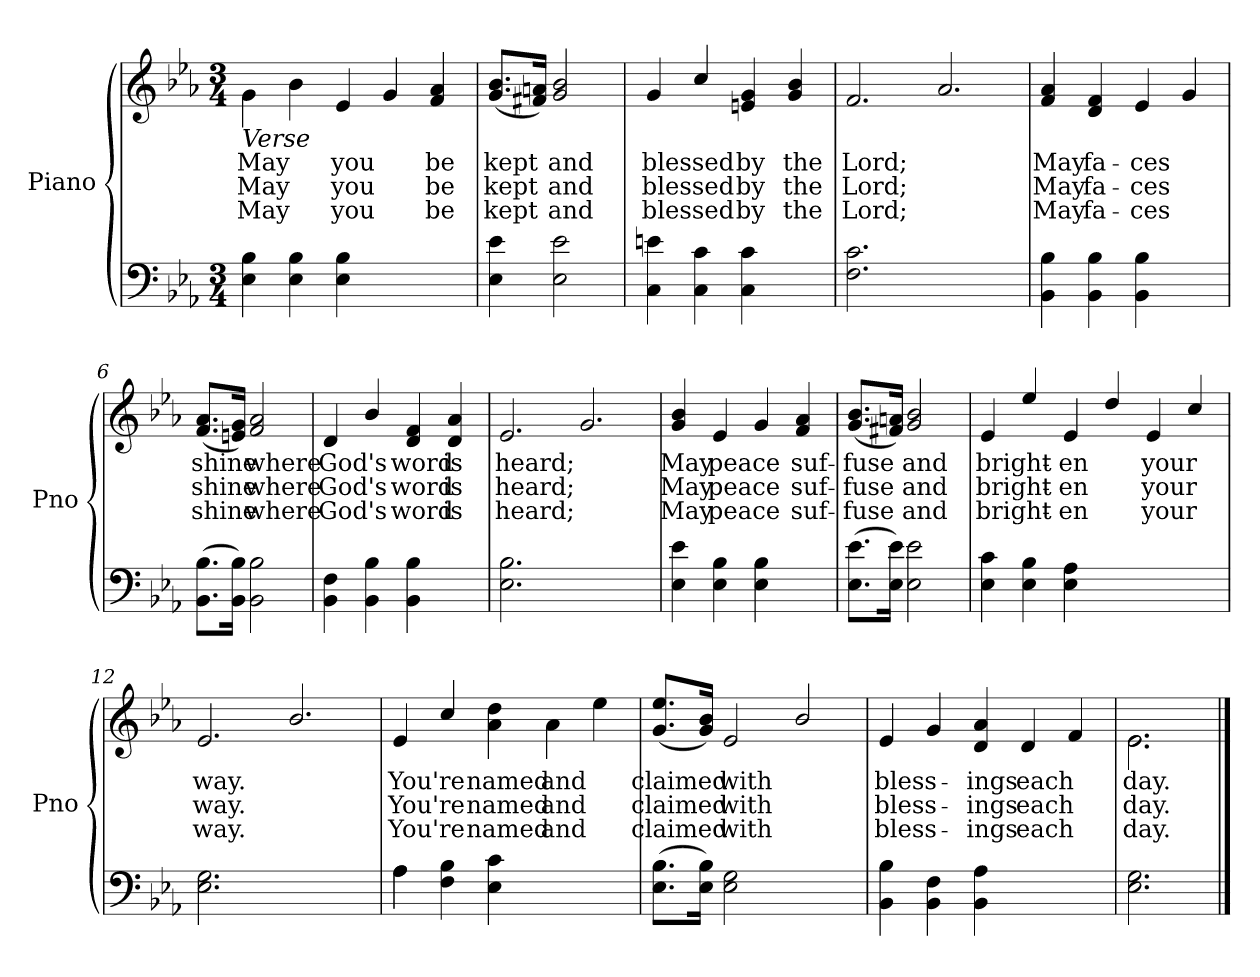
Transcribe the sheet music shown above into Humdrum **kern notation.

**kern	**kern	**text	**text	**text
*part2	*part1	*part1	*part1	*part1
*staff2	*staff1	*staff1	*staff1	*staff1
*I"Piano	*I"Piano	*	*	*
*I'Pno	*I'Pno	*	*	*
*clefF4	*clefG2	*	*	*
*k[b-e-a-]	*k[b-e-a-]	*	*	*
*M3/4	*M3/4	*	*	*
=1	=1	=1	=1	=1
!	!LO:TX:b:i:t=Verse	!	!	!
!	!	!LO:LY:b	!LO:LY:b	!LO:LY:b
4E-\ 4B-\	4g\	May	May	May
4E-\ 4B-\	4b-\	.	.	.
!	!	!LO:LY:b	!LO:LY:b	!LO:LY:b
4E-\ 4B-\	4e-/	you	you	you
2ryy	4g/	.	.	.
!	!	!LO:LY:b	!LO:LY:b	!LO:LY:b
.	4f/ 4a-/	be	be	be
=2	=2	=2	=2	=2
!	!	!LO:LY:b	!LO:LY:b	!LO:LY:b
4E-\ 4e-\	(8.g/ 8.b-/L	kept	kept	kept
.	16f#X/ 16an/Jk)	.	.	.
!	!	!LO:LY:b	!LO:LY:b	!LO:LY:b
2E-\ 2e-\	2g/ 2b-/	and	and	and
=3	=3	=3	=3	=3
!	!	!LO:LY:b	!LO:LY:b	!LO:LY:b
4C\ 4en\	4g/	blessed	blessed	blessed
4C\ 4c\	4cc/	.	.	.
!	!	!LO:LY:b	!LO:LY:b	!LO:LY:b
4C\ 4c\	4en/ 4g/	by	by	by
!	!	!LO:LY:b	!LO:LY:b	!LO:LY:b
4ryy	4g/ 4b-/	the	the	the
=4	=4	=4	=4	=4
!	!	!LO:LY:b	!LO:LY:b	!LO:LY:b
2.F\ 2.c\	2.f/	Lord;	Lord;	Lord;
2.ryy	2.a-/	.	.	.
!!LO:LB:g=z
=5	=5	=5	=5	=5
!	!	!LO:LY:b	!LO:LY:b	!LO:LY:b
4BB-\ 4B-\	4f/ 4a-/	May	May	May
!	!	!LO:LY:b	!LO:LY:b	!LO:LY:b
4BB-\ 4B-\	4d/ 4f/	fa-	fa-	fa-
!	!	!LO:LY:b	!LO:LY:b	!LO:LY:b
4BB-\ 4B-\	4e-/	-ces	-ces	-ces
4ryy	4g/	.	.	.
=6	=6	=6	=6	=6
!	!	!LO:LY:b	!LO:LY:b	!LO:LY:b
(8.BB-\ 8.B-\L	(8.f/ 8.a-/L	shine	shine	shine
16BB-\ 16B-\Jk)	16en/ 16g/Jk)	.	.	.
!	!	!LO:LY:b	!LO:LY:b	!LO:LY:b
2BB-\ 2B-\	2f/ 2a-/	where	where	where
=7	=7	=7	=7	=7
!	!	!LO:LY:b	!LO:LY:b	!LO:LY:b
4BB-\ 4F\	4d/	God's	God's	God's
4BB-\ 4B-\	4b-/	.	.	.
!	!	!LO:LY:b	!LO:LY:b	!LO:LY:b
4BB-\ 4B-\	4d/ 4f/	word	word	word
!	!	!LO:LY:b	!LO:LY:b	!LO:LY:b
4ryy	4d/ 4a-/	is	is	is
=8	=8	=8	=8	=8
!	!	!LO:LY:b	!LO:LY:b	!LO:LY:b
2.E-\ 2.B-\	2.e-/	heard;	heard;	heard;
2.ryy	2.g/	.	.	.
!!LO:LB:g=z
=9	=9	=9	=9	=9
!	!	!LO:LY:b	!LO:LY:b	!LO:LY:b
4E-\ 4e-\	4g/ 4b-/	May	May	May
!	!	!LO:LY:b	!LO:LY:b	!LO:LY:b
4E-\ 4B-\	4e-/	peace	peace	peace
4E-\ 4B-\	4g/	.	.	.
!	!	!LO:LY:b	!LO:LY:b	!LO:LY:b
4ryy	4f/ 4a-/	suf-	suf-	suf-
=10	=10	=10	=10	=10
!	!	!LO:LY:b	!LO:LY:b	!LO:LY:b
(8.E-\ 8.e-\L	(8.g/ 8.b-/L	-fuse	-fuse	-fuse
16E-\ 16e-\Jk)	16f#X/ 16an/Jk)	.	.	.
!	!	!LO:LY:b	!LO:LY:b	!LO:LY:b
2E-\ 2e-\	2g/ 2b-/	and	and	and
=11	=11	=11	=11	=11
!	!	!LO:LY:b	!LO:LY:b	!LO:LY:b
4E-\ 4c\	4e-/	bright-	bright-	bright-
4E-\ 4B-\	4ee-/	.	.	.
!	!	!LO:LY:b	!LO:LY:b	!LO:LY:b
4E-\ 4A-\	4e-/	-en	-en	-en
2.ryy	4dd/	.	.	.
!	!	!LO:LY:b	!LO:LY:b	!LO:LY:b
.	4e-/	your	your	your
.	4cc/	.	.	.
=12	=12	=12	=12	=12
!	!	!LO:LY:b	!LO:LY:b	!LO:LY:b
2.E-\ 2.G\	2.e-/	way.	way.	way.
2.ryy	2.b-/	.	.	.
!!LO:LB:g=z
=13	=13	=13	=13	=13
*^	*	*	*	*
!	!	!	!LO:LY:b	!LO:LY:b	!LO:LY:b
4A-\	4A-\	4e-/	You're	You're	You're
4F\ 4B-\	2ryy	4cc/	.	.	.
!	!	!	!LO:LY:b	!LO:LY:b	!LO:LY:b
4E-\ 4c\	.	4a-\ 4dd\	named	named	named
!	!	!	!LO:LY:b	!LO:LY:b	!LO:LY:b
2ryy	2ryy	4a-\	and	and	and
.	.	4ee-\	.	.	.
*v	*v	*	*	*	*
=14	=14	=14	=14	=14
!	!	!LO:LY:b	!LO:LY:b	!LO:LY:b
(8.E-\ 8.B-\L	(8.g/ 8.ee-/L	claimed	claimed	claimed
16E-\ 16B-\Jk)	16g/ 16b-/Jk)	.	.	.
!	!	!LO:LY:b	!LO:LY:b	!LO:LY:b
2E-\ 2G\	2e-/	with	with	with
2ryy	2b-/	.	.	.
=15	=15	=15	=15	=15
!	!	!LO:LY:b	!LO:LY:b	!LO:LY:b
4BB-\ 4B-\	4e-/	bless-	bless-	bless-
4BB-\ 4F\	4g/	.	.	.
!	!	!LO:LY:b	!LO:LY:b	!LO:LY:b
4BB-\ 4A-\	4d/ 4a-/	-ings	-ings	-ings
!	!	!LO:LY:b	!LO:LY:b	!LO:LY:b
2ryy	4d/	each	each	each
.	4f/	.	.	.
=16	=16	=16	=16	=16
!	!	!LO:LY:b	!LO:LY:b	!LO:LY:b
*	*^	*	*	*
2.E-\ 2.G\	2.e-\	2.e-\	day.	day.	day.
*	*v	*v	*	*	*
==	==	==	==	==
*-	*-	*-	*-	*-
